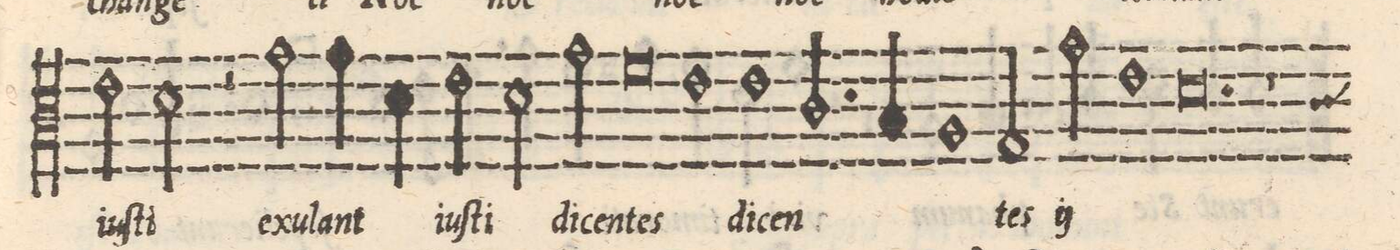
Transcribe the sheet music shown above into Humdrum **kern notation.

**kern	**text
*I"TENOR	*
*clefC3	*
*k[]	*
*met(C|)	*
*M2/1	*
2e\	iu-
2d\	-ſti
2r	.
2g\	ex-
=51-	=51-
4g\	-u-
4d\	-lant
2e\	iu-
2d\	-ſti
2g\	di-
=52-	=52-
0f	-cen-
=53-	=53-
1e	-tes
1e	di-
=54-	=54-
2.c/	-cen-
4B/	.
1A	.
=55-	=55-
2G/	-tes
*	*ij
2g\	di-
1e	-cen-
=56-	=56-
0.d	-tes
*	*Xij
=57-	=57-
1r	.
*custos:c	*
=58-	=58-
*-	*-
